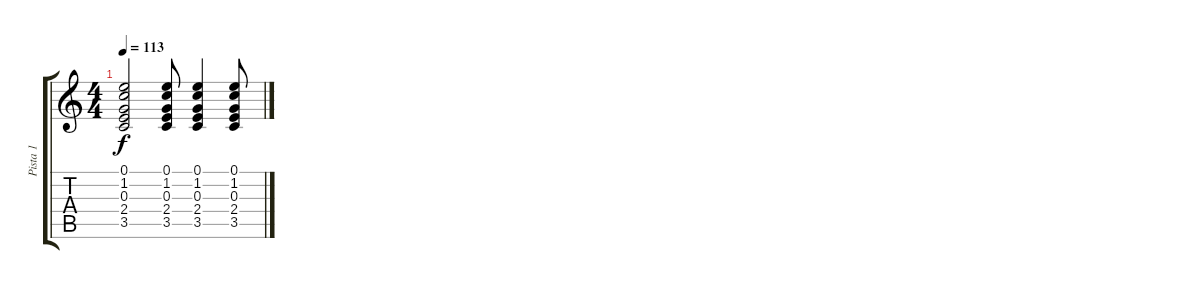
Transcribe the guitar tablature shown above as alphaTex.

\track ("Pista 1" "Pista 1") {instrument electricguitarjazz}
\staff {score tabs}
\tuning (E4 B3 G3 D3 A2 E2) {hide}
\ts (4 4)
\tempo 113
\clef g2
\ks c
(0.1 1.2 0.3 2.4 3.5).2{dy f} (0.1 1.2 0.3 2.4 3.5).8 (0.1 1.2 0.3 2.4 3.5).4 (0.1 1.2 0.3 2.4 3.5).8
